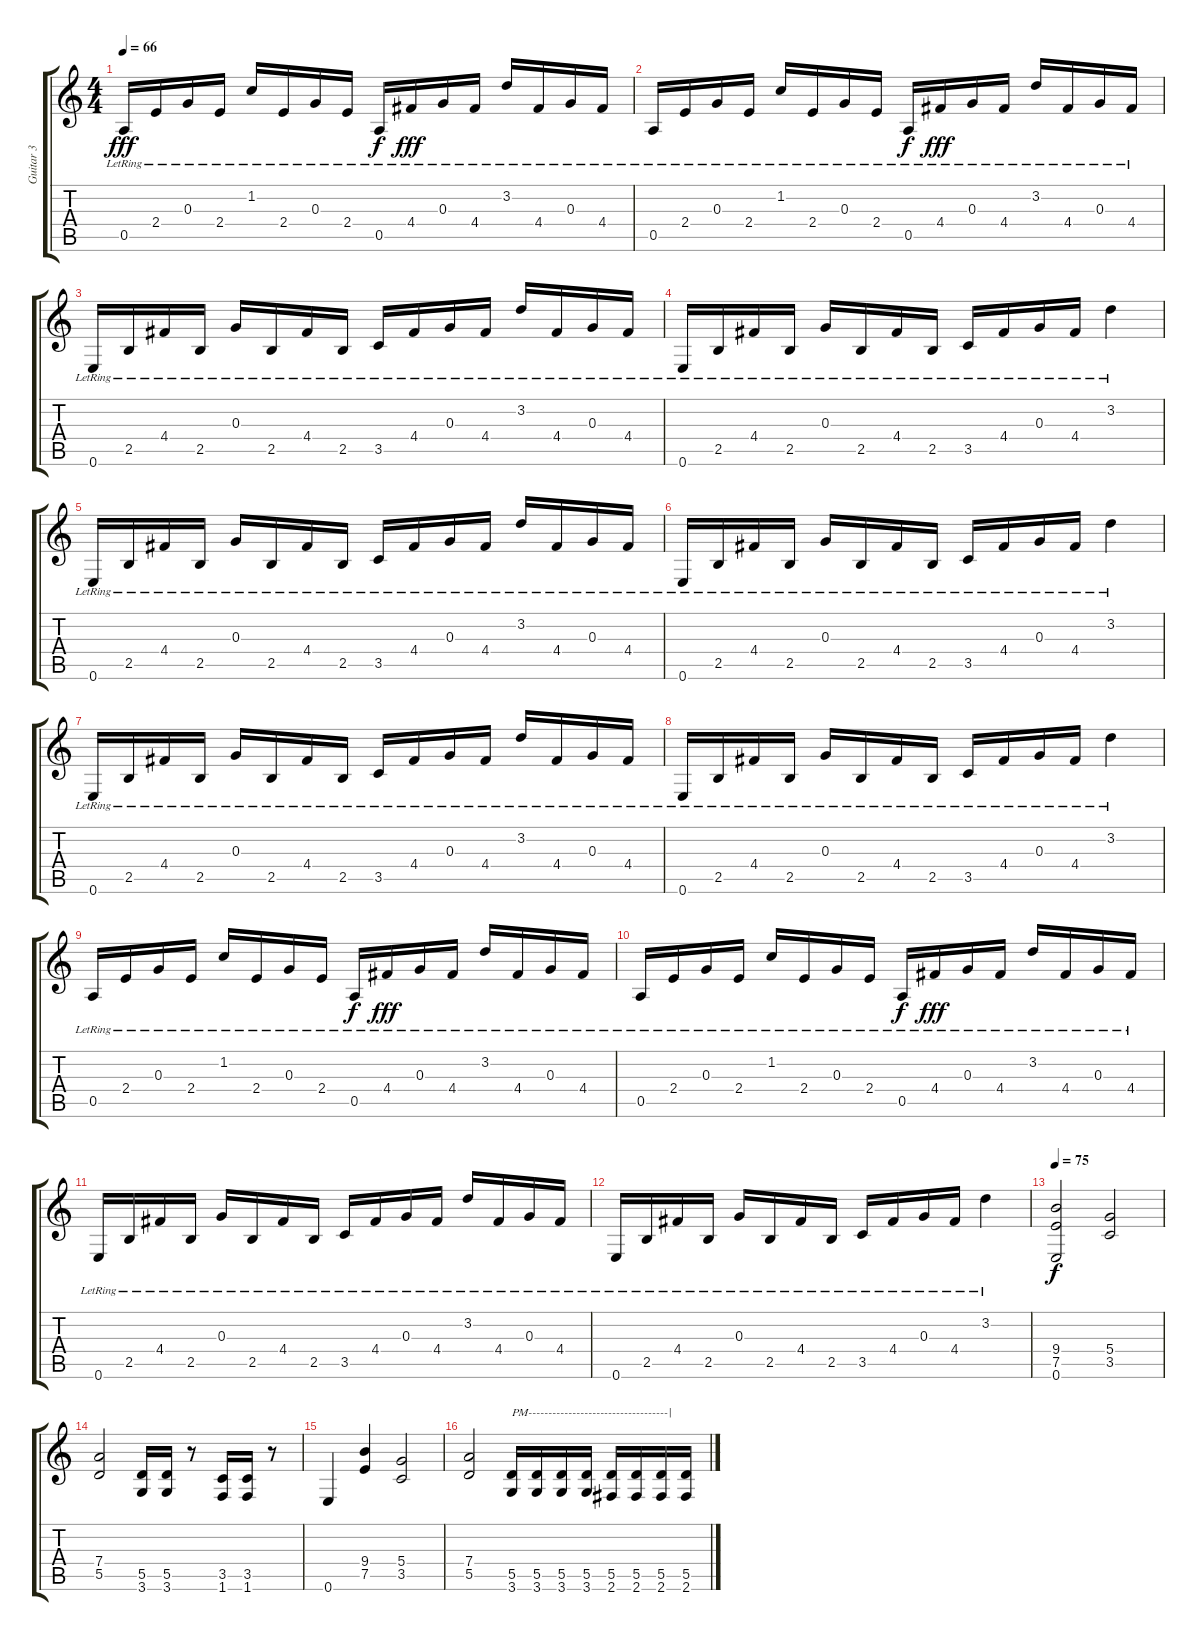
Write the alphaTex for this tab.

\track ("Guitar 3" "Guitar 3") {instrument distortionguitar}
\staff {score tabs}
\tuning (E4 B3 G3 D3 A2 E2) {hide}
\ts (4 4)
\tempo 66
\clef g2
\ks c
0.5{lr}.16{dy fff} 2.4{lr}.16 0.3{lr}.16 2.4{lr}.16 1.2{lr}.16 2.4{lr}.16 0.3{lr}.16 2.4{lr}.16 0.5{lr}.16{dy f} 4.4{lr}.16{dy fff} 0.3{lr}.16 4.4{lr}.16 3.2{lr}.16 4.4{lr}.16 0.3{lr}.16 4.4{lr}.16 |
0.5{lr}.16 2.4{lr}.16 0.3{lr}.16 2.4{lr}.16 1.2{lr}.16 2.4{lr}.16 0.3{lr}.16 2.4{lr}.16 0.5{lr}.16{dy f} 4.4{lr}.16{dy fff} 0.3{lr}.16 4.4{lr}.16 3.2{lr}.16 4.4{lr}.16 0.3{lr}.16 4.4{lr}.16 |
0.6{lr}.16 2.5{lr}.16 4.4{lr}.16 2.5{lr}.16 0.3{lr}.16 2.5{lr}.16 4.4{lr}.16 2.5{lr}.16 3.5{lr}.16 4.4{lr}.16 0.3{lr}.16 4.4{lr}.16 3.2{lr}.16 4.4{lr}.16 0.3{lr}.16 4.4{lr}.16 |
0.6{lr}.16 2.5{lr}.16 4.4{lr}.16 2.5{lr}.16 0.3{lr}.16 2.5{lr}.16 4.4{lr}.16 2.5{lr}.16 3.5{lr}.16 4.4{lr}.16 0.3{lr}.16 4.4{lr}.16 3.2{lr}.4 |
0.6{lr}.16 2.5{lr}.16 4.4{lr}.16 2.5{lr}.16 0.3{lr}.16 2.5{lr}.16 4.4{lr}.16 2.5{lr}.16 3.5{lr}.16 4.4{lr}.16 0.3{lr}.16 4.4{lr}.16 3.2{lr}.16 4.4{lr}.16 0.3{lr}.16 4.4{lr}.16 |
0.6{lr}.16 2.5{lr}.16 4.4{lr}.16 2.5{lr}.16 0.3{lr}.16 2.5{lr}.16 4.4{lr}.16 2.5{lr}.16 3.5{lr}.16 4.4{lr}.16 0.3{lr}.16 4.4{lr}.16 3.2{lr}.4 |
0.6{lr}.16 2.5{lr}.16 4.4{lr}.16 2.5{lr}.16 0.3{lr}.16 2.5{lr}.16 4.4{lr}.16 2.5{lr}.16 3.5{lr}.16 4.4{lr}.16 0.3{lr}.16 4.4{lr}.16 3.2{lr}.16 4.4{lr}.16 0.3{lr}.16 4.4{lr}.16 |
0.6{lr}.16 2.5{lr}.16 4.4{lr}.16 2.5{lr}.16 0.3{lr}.16 2.5{lr}.16 4.4{lr}.16 2.5{lr}.16 3.5{lr}.16 4.4{lr}.16 0.3{lr}.16 4.4{lr}.16 3.2{lr}.4 |
0.5{lr}.16 2.4{lr}.16 0.3{lr}.16 2.4{lr}.16 1.2{lr}.16 2.4{lr}.16 0.3{lr}.16 2.4{lr}.16 0.5{lr}.16{dy f} 4.4{lr}.16{dy fff} 0.3{lr}.16 4.4{lr}.16 3.2{lr}.16 4.4{lr}.16 0.3{lr}.16 4.4{lr}.16 |
0.5{lr}.16 2.4{lr}.16 0.3{lr}.16 2.4{lr}.16 1.2{lr}.16 2.4{lr}.16 0.3{lr}.16 2.4{lr}.16 0.5{lr}.16{dy f} 4.4{lr}.16{dy fff} 0.3{lr}.16 4.4{lr}.16 3.2{lr}.16 4.4{lr}.16 0.3{lr}.16 4.4{lr}.16 |
0.6{lr}.16 2.5{lr}.16 4.4{lr}.16 2.5{lr}.16 0.3{lr}.16 2.5{lr}.16 4.4{lr}.16 2.5{lr}.16 3.5{lr}.16 4.4{lr}.16 0.3{lr}.16 4.4{lr}.16 3.2{lr}.16 4.4{lr}.16 0.3{lr}.16 4.4{lr}.16 |
0.6{lr}.16 2.5{lr}.16 4.4{lr}.16 2.5{lr}.16 0.3{lr}.16 2.5{lr}.16 4.4{lr}.16 2.5{lr}.16 3.5{lr}.16 4.4{lr}.16 0.3{lr}.16 4.4{lr}.16 3.2{lr}.4 |
\tempo 75
(9.4 7.5 0.6).2{dy f} (5.4 3.5).2 |
(7.4 5.5).2 (5.5 3.6).16 (5.5 3.6).16 r.8 (3.5 1.6).16 (3.5 1.6).16 r.8 |
0.6.4 (9.4 7.5).4 (5.4 3.5).2 |
(7.4 5.5).2 (5.5 3.6).16{txt "PM-----------------------------------|"} (5.5 3.6).16 (5.5 3.6).16 (5.5 3.6).16 (5.5 2.6).16 (5.5 2.6).16 (5.5 2.6).16 (5.5 2.6).16
